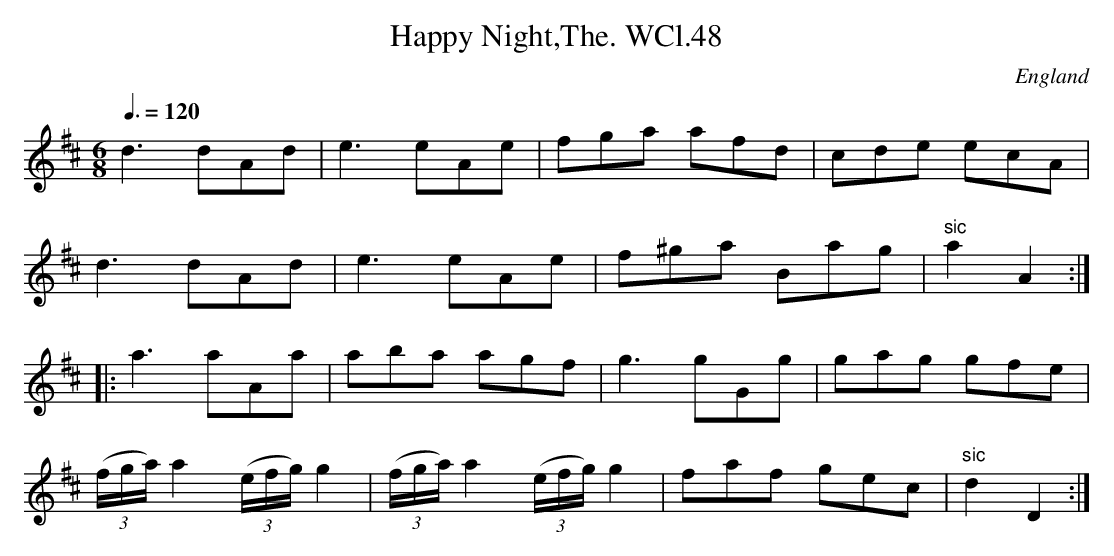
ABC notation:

X:1
T:Happy Night,The. WCl.48
M:6/8
L:1/8
Q:3/8=120
O:England
K:D major
d3 dAd|e3 eAe|fga afd|cde ecA|!
d3 dAd|e3 eAe|f^ga Bag|"sic"a2A2:|!
|:a3 aAa|aba agf|g3 gGg|gag gfe|!
((3f/g/a/) a2 ((3e/f/g/) g2|((3f/g/a/) a2 ((3e/f/g/) g2|\
faf gec|"sic"d2D2:|
